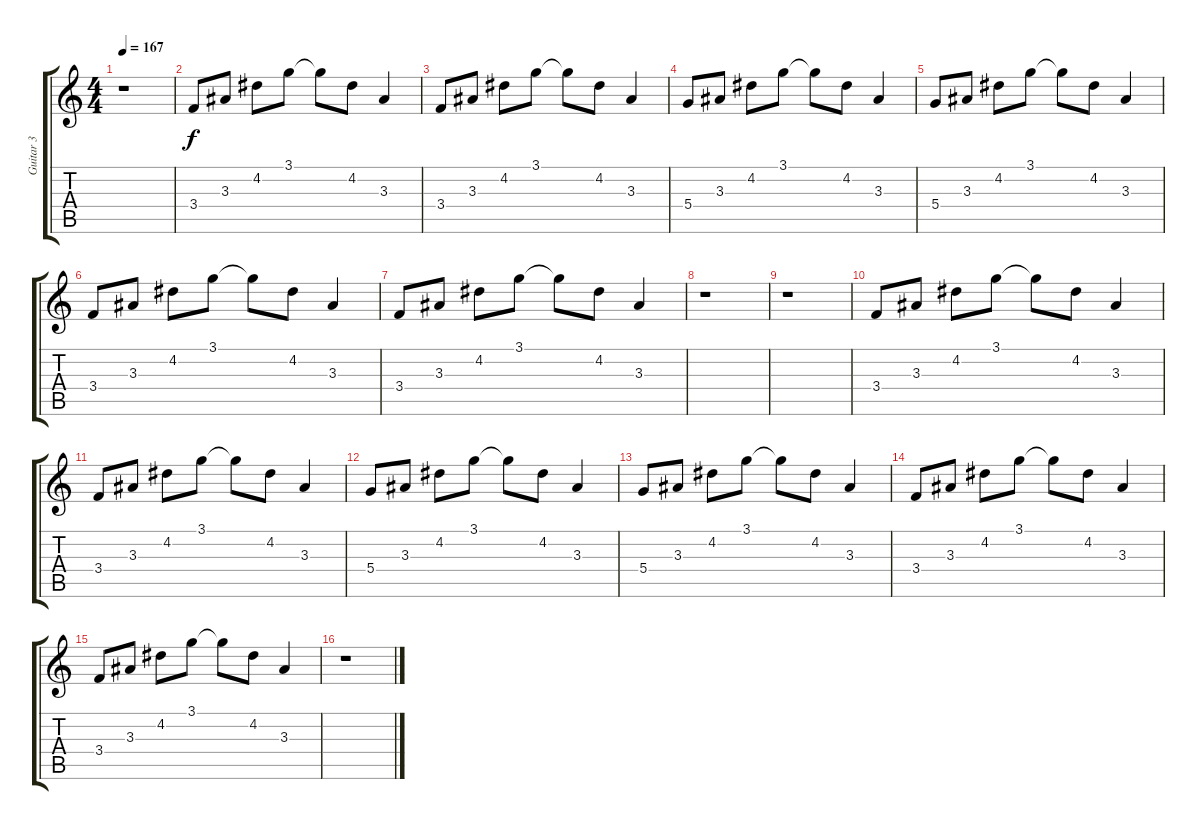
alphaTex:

\track ("Guitar 3" "Guitar 3") {instrument electricguitarclean}
\staff {score tabs}
\tuning (E4 B3 G3 D3 A2 E2) {hide}
\ts (4 4)
\tempo 167
\clef g2
\ks c
r.1{dy f} |
3.4.8 3.3.8 4.2.8 3.1.8 3.1{t}.8 4.2.8 3.3.4 |
3.4.8 3.3.8 4.2.8 3.1.8 3.1{t}.8 4.2.8 3.3.4 |
5.4.8 3.3.8 4.2.8 3.1.8 3.1{t}.8 4.2.8 3.3.4 |
5.4.8 3.3.8 4.2.8 3.1.8 3.1{t}.8 4.2.8 3.3.4 |
3.4.8 3.3.8 4.2.8 3.1.8 3.1{t}.8 4.2.8 3.3.4 |
3.4.8 3.3.8 4.2.8 3.1.8 3.1{t}.8 4.2.8 3.3.4 |
r.1 |
r.1 |
3.4.8 3.3.8 4.2.8 3.1.8 3.1{t}.8 4.2.8 3.3.4 |
3.4.8 3.3.8 4.2.8 3.1.8 3.1{t}.8 4.2.8 3.3.4 |
5.4.8 3.3.8 4.2.8 3.1.8 3.1{t}.8 4.2.8 3.3.4 |
5.4.8 3.3.8 4.2.8 3.1.8 3.1{t}.8 4.2.8 3.3.4 |
3.4.8 3.3.8 4.2.8 3.1.8 3.1{t}.8 4.2.8 3.3.4 |
3.4.8 3.3.8 4.2.8 3.1.8 3.1{t}.8 4.2.8 3.3.4 |
r.1
